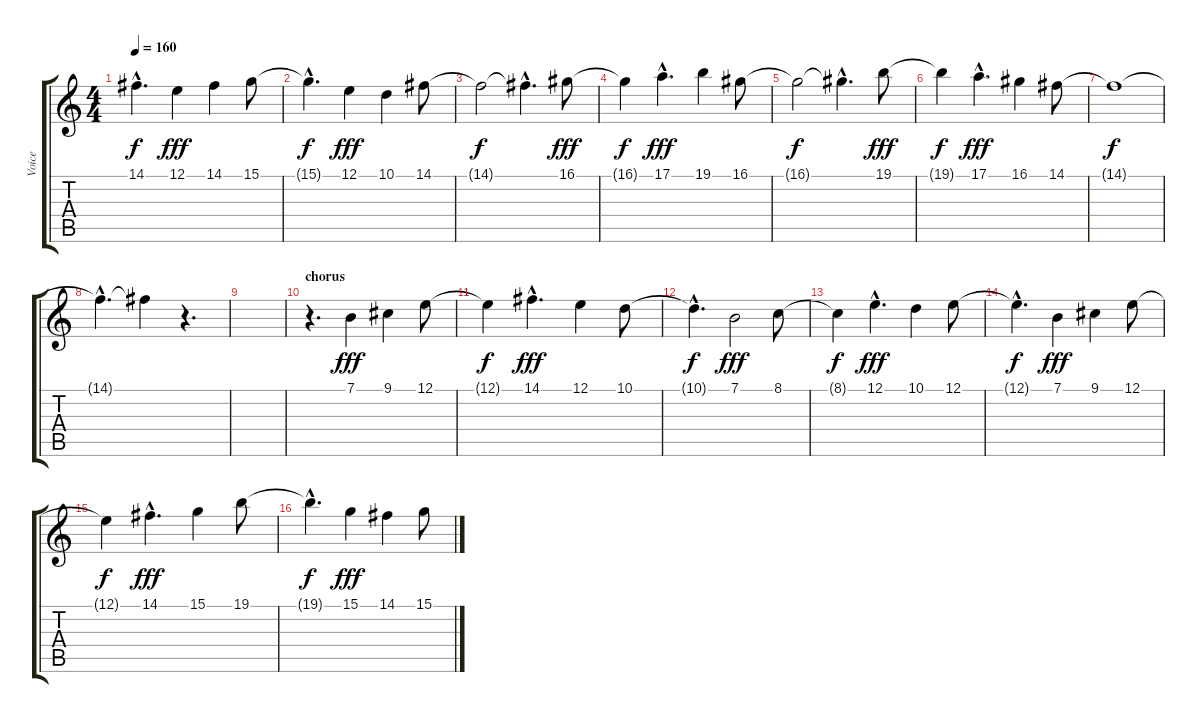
\track ("Voice" "Voice") {instrument choiraahs}
\staff {score tabs}
\tuning (E4 B3 G3 D3 A2 E2) {hide}
\ts (4 4)
\tempo 160
\clef g2
\ks c
14.1{hac t}.4{d dy f} 12.1.4{dy fff} 14.1.4 15.1.8 |
15.1{hac t}.4{d dy f} 12.1.4{dy fff} 10.1.4 14.1.8 |
14.1{t}.2{dy f} 14.1{hac t}.4{d} 16.1.8{dy fff} |
16.1{t}.4{dy f} 17.1{hac}.4{d dy fff} 19.1.4 16.1.8 |
16.1{t}.2{dy f} 16.1{hac t}.4{d} 19.1.8{dy fff} |
19.1{t}.4{dy f} 17.1{hac}.4{d dy fff} 16.1.4 14.1.8 |
14.1{t}.1{dy f} |
14.1{hac t}.4{d} 14.1{t}.4 r.4{d} |
|
\section ("" "chorus")
r.4{d} 7.1.4{dy fff} 9.1.4 12.1.8 |
12.1{t}.4{dy f} 14.1{hac}.4{d dy fff} 12.1.4 10.1.8 |
10.1{hac t}.4{d dy f} 7.1.2{dy fff} 8.1.8 |
8.1{t}.4{dy f} 12.1{hac}.4{d dy fff} 10.1.4 12.1.8 |
12.1{hac t}.4{d dy f} 7.1.4{dy fff} 9.1.4 12.1.8 |
12.1{t}.4{dy f} 14.1{hac}.4{d dy fff} 15.1.4 19.1.8 |
19.1{hac t}.4{d dy f} 15.1.4{dy fff} 14.1.4 15.1.8
